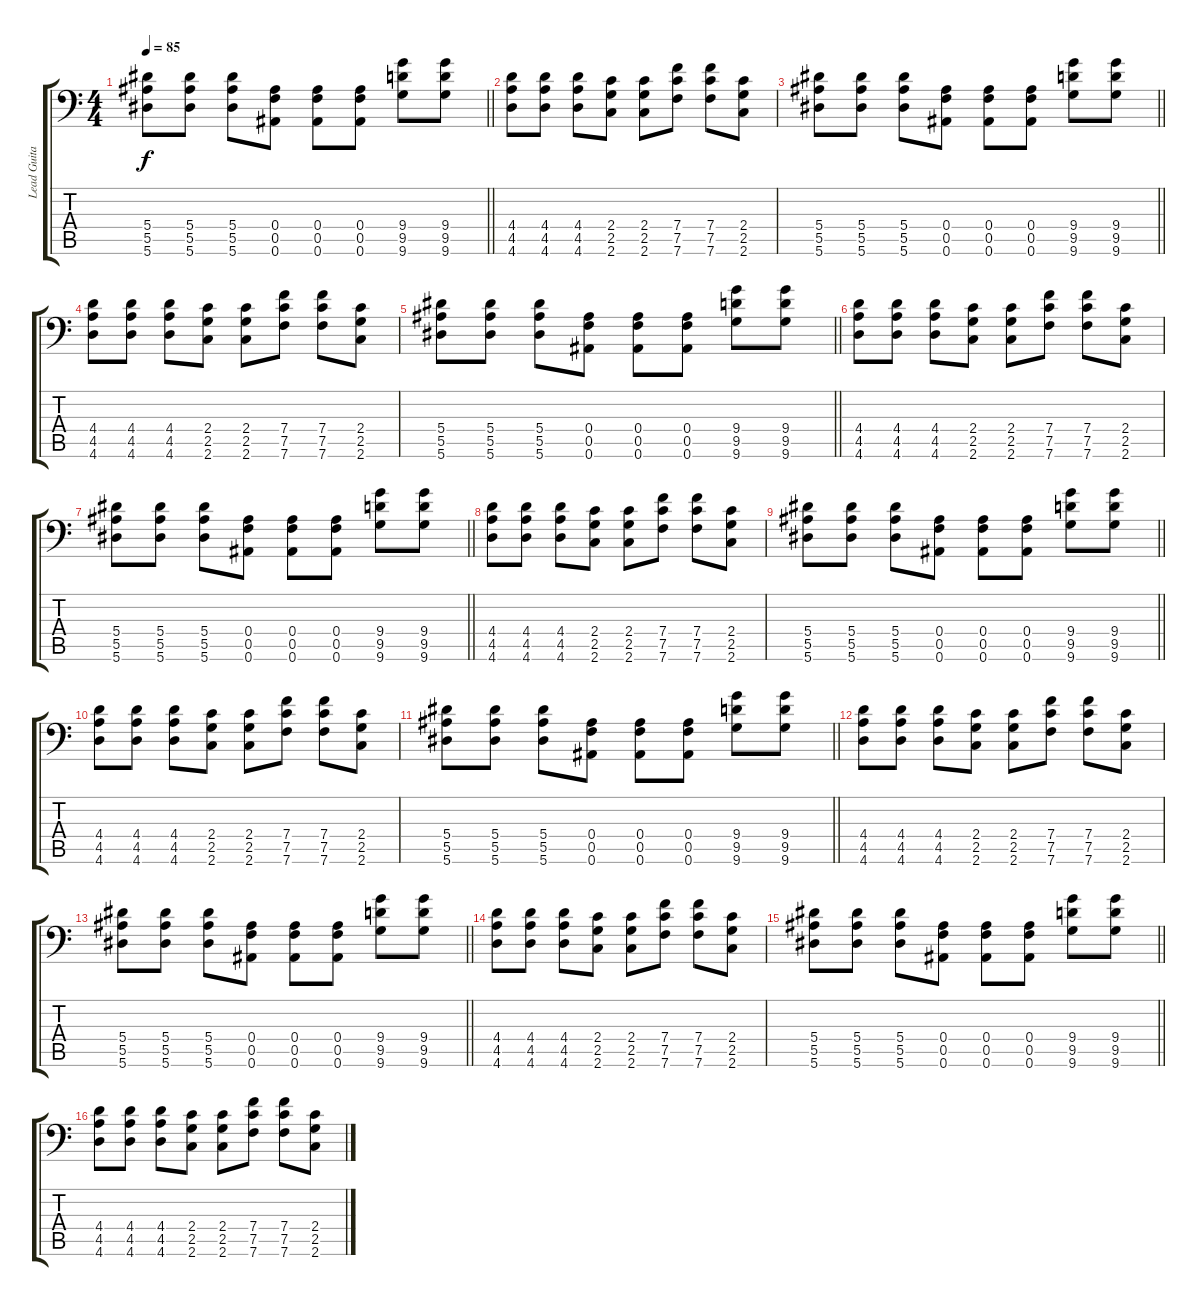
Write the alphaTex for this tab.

\track ("Lead Guitar" "Lead Guita") {instrument distortionguitar}
\staff {score tabs}
\tuning (C4 G3 Eb3 Bb2 F2 Bb1) {hide}
\ts (4 4)
\tempo 85
\clef f4
\barLineRight lightlight
\ks c
(5.4 5.5 5.6).8{dy f} (5.4 5.5 5.6).8 (5.4 5.5 5.6).8 (0.4 0.5 0.6).8 (0.4 0.5 0.6).8 (0.4 0.5 0.6).8 (9.4 9.5 9.6).8 (9.4 9.5 9.6).8 |
(4.4 4.5 4.6).8 (4.4 4.5 4.6).8 (4.4 4.5 4.6).8 (2.4 2.5 2.6).8 (2.4 2.5 2.6).8 (7.4 7.5 7.6).8 (7.4 7.5 7.6).8 (2.4 2.5 2.6).8 |
\barLineRight lightlight
(5.4 5.5 5.6).8 (5.4 5.5 5.6).8 (5.4 5.5 5.6).8 (0.4 0.5 0.6).8 (0.4 0.5 0.6).8 (0.4 0.5 0.6).8 (9.4 9.5 9.6).8 (9.4 9.5 9.6).8 |
(4.4 4.5 4.6).8 (4.4 4.5 4.6).8 (4.4 4.5 4.6).8 (2.4 2.5 2.6).8 (2.4 2.5 2.6).8 (7.4 7.5 7.6).8 (7.4 7.5 7.6).8 (2.4 2.5 2.6).8 |
\barLineRight lightlight
(5.4 5.5 5.6).8 (5.4 5.5 5.6).8 (5.4 5.5 5.6).8 (0.4 0.5 0.6).8 (0.4 0.5 0.6).8 (0.4 0.5 0.6).8 (9.4 9.5 9.6).8 (9.4 9.5 9.6).8 |
(4.4 4.5 4.6).8 (4.4 4.5 4.6).8 (4.4 4.5 4.6).8 (2.4 2.5 2.6).8 (2.4 2.5 2.6).8 (7.4 7.5 7.6).8 (7.4 7.5 7.6).8 (2.4 2.5 2.6).8 |
\barLineRight lightlight
(5.4 5.5 5.6).8 (5.4 5.5 5.6).8 (5.4 5.5 5.6).8 (0.4 0.5 0.6).8 (0.4 0.5 0.6).8 (0.4 0.5 0.6).8 (9.4 9.5 9.6).8 (9.4 9.5 9.6).8 |
(4.4 4.5 4.6).8 (4.4 4.5 4.6).8 (4.4 4.5 4.6).8 (2.4 2.5 2.6).8 (2.4 2.5 2.6).8 (7.4 7.5 7.6).8 (7.4 7.5 7.6).8 (2.4 2.5 2.6).8 |
\barLineRight lightlight
(5.4 5.5 5.6).8 (5.4 5.5 5.6).8 (5.4 5.5 5.6).8 (0.4 0.5 0.6).8 (0.4 0.5 0.6).8 (0.4 0.5 0.6).8 (9.4 9.5 9.6).8 (9.4 9.5 9.6).8 |
(4.4 4.5 4.6).8{volume 9} (4.4 4.5 4.6).8 (4.4 4.5 4.6).8 (2.4 2.5 2.6).8 (2.4 2.5 2.6).8 (7.4 7.5 7.6).8 (7.4 7.5 7.6).8 (2.4 2.5 2.6).8 |
\barLineRight lightlight
(5.4 5.5 5.6).8 (5.4 5.5 5.6).8 (5.4 5.5 5.6).8 (0.4 0.5 0.6).8 (0.4 0.5 0.6).8 (0.4 0.5 0.6).8 (9.4 9.5 9.6).8 (9.4 9.5 9.6).8 |
(4.4 4.5 4.6).8 (4.4 4.5 4.6).8 (4.4 4.5 4.6).8 (2.4 2.5 2.6).8 (2.4 2.5 2.6).8 (7.4 7.5 7.6).8 (7.4 7.5 7.6).8 (2.4 2.5 2.6).8 |
\barLineRight lightlight
(5.4 5.5 5.6).8 (5.4 5.5 5.6).8 (5.4 5.5 5.6).8 (0.4 0.5 0.6).8 (0.4 0.5 0.6).8 (0.4 0.5 0.6).8 (9.4 9.5 9.6).8 (9.4 9.5 9.6).8 |
(4.4 4.5 4.6).8{volume 6} (4.4 4.5 4.6).8 (4.4 4.5 4.6).8 (2.4 2.5 2.6).8 (2.4 2.5 2.6).8 (7.4 7.5 7.6).8 (7.4 7.5 7.6).8 (2.4 2.5 2.6).8 |
\barLineRight lightlight
(5.4 5.5 5.6).8 (5.4 5.5 5.6).8 (5.4 5.5 5.6).8 (0.4 0.5 0.6).8 (0.4 0.5 0.6).8 (0.4 0.5 0.6).8 (9.4 9.5 9.6).8 (9.4 9.5 9.6).8 |
(4.4 4.5 4.6).8 (4.4 4.5 4.6).8 (4.4 4.5 4.6).8 (2.4 2.5 2.6).8 (2.4 2.5 2.6).8 (7.4 7.5 7.6).8 (7.4 7.5 7.6).8 (2.4 2.5 2.6).8
